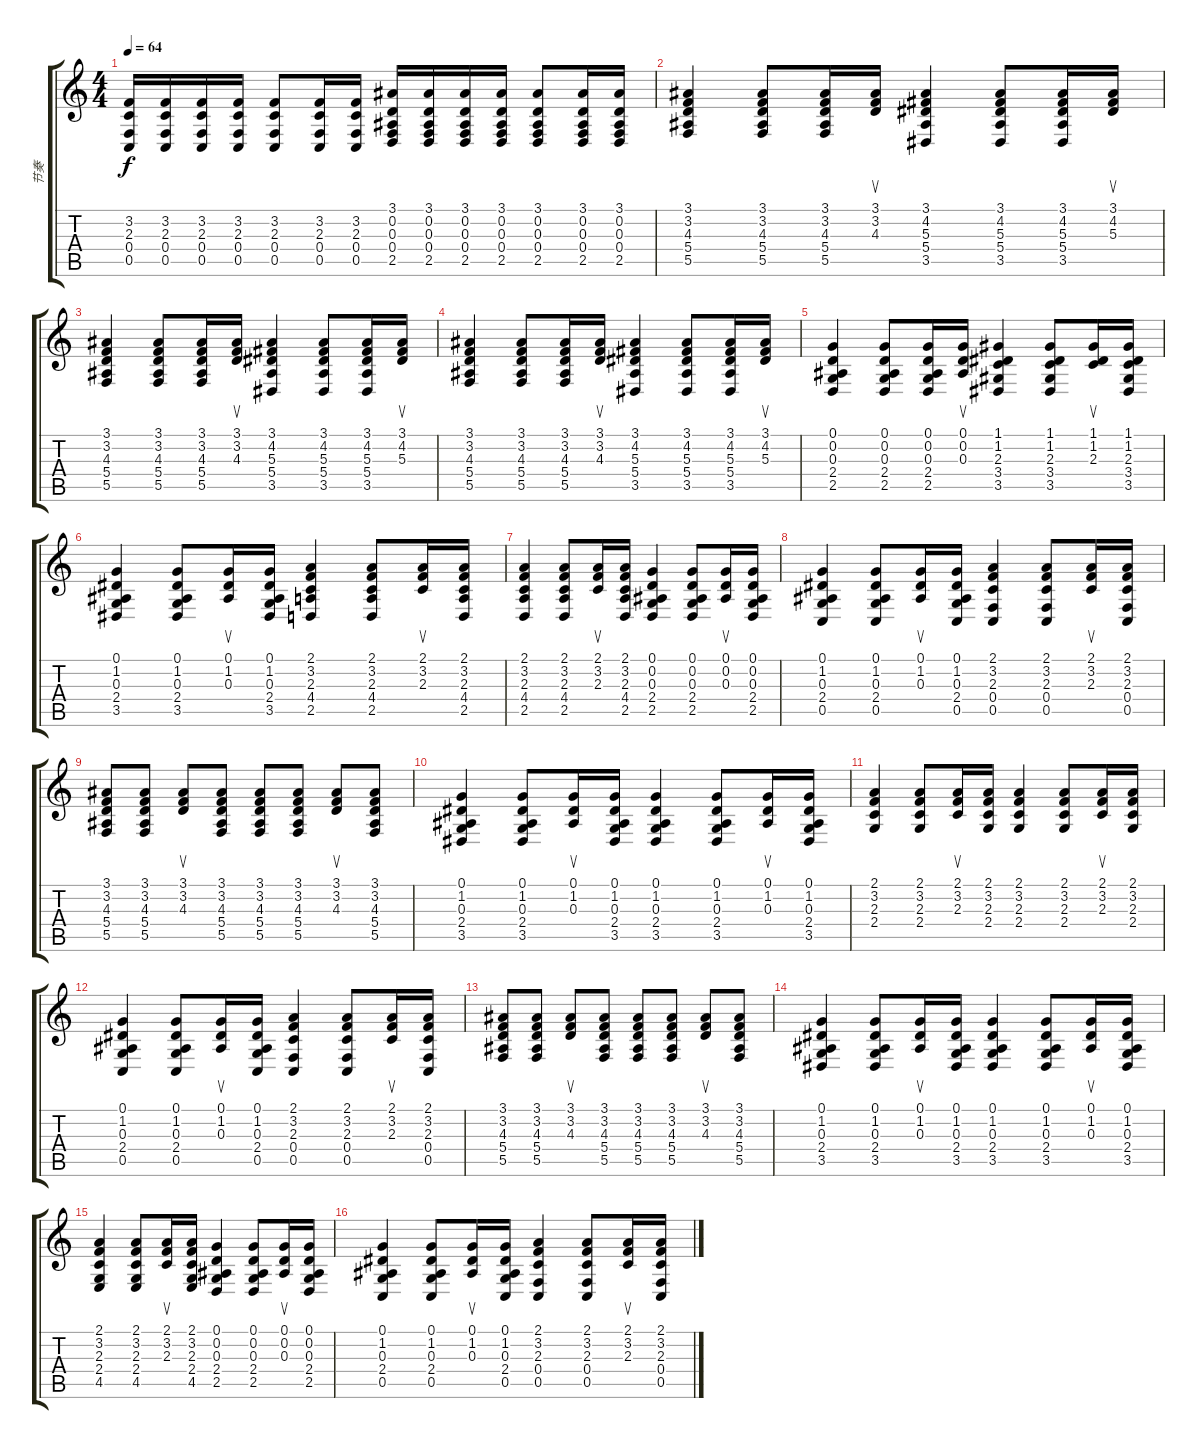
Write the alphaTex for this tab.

\track ("节奏" "节奏") {instrument electricgrandpiano}
\staff {score tabs}
\tuning (G4 D4 Bb3 F3 C3 G2) {hide}
\ts (4 4)
\tempo 64
\clef g2
\ks c
(3.2 2.3 0.4 0.5).16{dy f} (3.2 2.3 0.4 0.5).16 (3.2 2.3 0.4 0.5).16 (3.2 2.3 0.4 0.5).16 (3.2 2.3 0.4 0.5).8 (3.2 2.3 0.4 0.5).16 (3.2 2.3 0.4 0.5).16 (3.1 0.2 0.3 0.4 2.5).16 (3.1 0.2 0.3 0.4 2.5).16 (3.1 0.2 0.3 0.4 2.5).16 (3.1 0.2 0.3 0.4 2.5).16 (3.1 0.2 0.3 0.4 2.5).8 (3.1 0.2 0.3 0.4 2.5).16 (3.1 0.2 0.3 0.4 2.5).16 |
(3.1 3.2 4.3 5.4 5.5).4 (3.1 3.2 4.3 5.4 5.5).8 (3.1 3.2 4.3 5.4 5.5).16 (3.1 3.2 4.3).16{su} (3.1 4.2 5.3 5.4 3.5).4 (3.1 4.2 5.3 5.4 3.5).8 (3.1 4.2 5.3 5.4 3.5).16 (3.1 4.2 5.3).16{su} |
(3.1 3.2 4.3 5.4 5.5).4 (3.1 3.2 4.3 5.4 5.5).8 (3.1 3.2 4.3 5.4 5.5).16 (3.1 3.2 4.3).16{su} (3.1 4.2 5.3 5.4 3.5).4 (3.1 4.2 5.3 5.4 3.5).8 (3.1 4.2 5.3 5.4 3.5).16 (3.1 4.2 5.3).16{su} |
(3.1 3.2 4.3 5.4 5.5).4 (3.1 3.2 4.3 5.4 5.5).8 (3.1 3.2 4.3 5.4 5.5).16 (3.1 3.2 4.3).16{su} (3.1 4.2 5.3 5.4 3.5).4 (3.1 4.2 5.3 5.4 3.5).8 (3.1 4.2 5.3 5.4 3.5).16 (3.1 4.2 5.3).16{su} |
(0.1 0.2 0.3 2.4 2.5).4 (0.1 0.2 0.3 2.4 2.5).8 (0.1 0.2 0.3 2.4 2.5).16 (0.1 0.2 0.3).16{su} (1.1 1.2 2.3 3.4 3.5).4 (1.1 1.2 2.3 3.4 3.5).8 (1.1 1.2 2.3).16{su} (1.1 1.2 2.3 3.4 3.5).16 |
(0.1 1.2 0.3 2.4 3.5).4 (0.1 1.2 0.3 2.4 3.5).8 (0.1 1.2 0.3).16{su} (0.1 1.2 0.3 2.4 3.5).16 (2.1 3.2 2.3 4.4 2.5).4 (2.1 3.2 2.3 4.4 2.5).8 (2.1 3.2 2.3).16{su} (2.1 3.2 2.3 4.4 2.5).16 |
(2.1 3.2 2.3 4.4 2.5).4 (2.1 3.2 2.3 4.4 2.5).8 (2.1 3.2 2.3).16{su} (2.1 3.2 2.3 4.4 2.5).16 (0.1 0.2 0.3 2.4 2.5).4 (0.1 0.2 0.3 2.4 2.5).8 (0.1 0.2 0.3).16{su} (0.1 0.2 0.3 2.4 2.5).16 |
(0.1 1.2 0.3 2.4 0.5).4 (0.1 1.2 0.3 2.4 0.5).8 (0.1 1.2 0.3).16{su} (0.1 1.2 0.3 2.4 0.5).16 (2.1 3.2 2.3 0.4 0.5).4 (2.1 3.2 2.3 0.4 0.5).8 (2.1 3.2 2.3).16{su} (2.1 3.2 2.3 0.4 0.5).16 |
(3.1 3.2 4.3 5.4 5.5).8 (3.1 3.2 4.3 5.4 5.5).8 (3.1 3.2 4.3).8{su} (3.1 3.2 4.3 5.4 5.5).8 (3.1 3.2 4.3 5.4 5.5).8 (3.1 3.2 4.3 5.4 5.5).8 (3.1 3.2 4.3).8{su} (3.1 3.2 4.3 5.4 5.5).8 |
(0.1 1.2 0.3 2.4 3.5).4 (0.1 1.2 0.3 2.4 3.5).8 (0.1 1.2 0.3).16{su} (0.1 1.2 0.3 2.4 3.5).16 (0.1 1.2 0.3 2.4 3.5).4 (0.1 1.2 0.3 2.4 3.5).8 (0.1 1.2 0.3).16{su} (0.1 1.2 0.3 2.4 3.5).16 |
(2.1 3.2 2.3 2.4).4 (2.1 3.2 2.3 2.4).8 (2.1 3.2 2.3).16{su} (2.1 3.2 2.3 2.4).16 (2.1 3.2 2.3 2.4).4 (2.1 3.2 2.3 2.4).8 (2.1 3.2 2.3).16{su} (2.1 3.2 2.3 2.4).16{txt ""} |
(0.1 1.2 0.3 2.4 0.5).4 (0.1 1.2 0.3 2.4 0.5).8 (0.1 1.2 0.3).16{su} (0.1 1.2 0.3 2.4 0.5).16 (2.1 3.2 2.3 0.4 0.5).4 (2.1 3.2 2.3 0.4 0.5).8 (2.1 3.2 2.3).16{su} (2.1 3.2 2.3 0.4 0.5).16 |
(3.1 3.2 4.3 5.4 5.5).8 (3.1 3.2 4.3 5.4 5.5).8 (3.1 3.2 4.3).8{su} (3.1 3.2 4.3 5.4 5.5).8 (3.1 3.2 4.3 5.4 5.5).8 (3.1 3.2 4.3 5.4 5.5).8 (3.1 3.2 4.3).8{su} (3.1 3.2 4.3 5.4 5.5).8 |
(0.1 1.2 0.3 2.4 3.5).4 (0.1 1.2 0.3 2.4 3.5).8 (0.1 1.2 0.3).16{su} (0.1 1.2 0.3 2.4 3.5).16 (0.1 1.2 0.3 2.4 3.5).4 (0.1 1.2 0.3 2.4 3.5).8 (0.1 1.2 0.3).16{su} (0.1 1.2 0.3 2.4 3.5).16 |
(2.1 3.2 2.3 2.4 4.5).4 (2.1 3.2 2.3 2.4 4.5).8 (2.1 3.2 2.3).16{su} (2.1 3.2 2.3 2.4 4.5).16 (0.1 0.2 0.3 2.4 2.5).4 (0.1 0.2 0.3 2.4 2.5).8 (0.1 0.2 0.3).16{su} (0.1 0.2 0.3 2.4 2.5).16 |
(0.1 1.2 0.3 2.4 0.5).4 (0.1 1.2 0.3 2.4 0.5).8 (0.1 1.2 0.3).16{su} (0.1 1.2 0.3 2.4 0.5).16 (2.1 3.2 2.3 0.4 0.5).4 (2.1 3.2 2.3 0.4 0.5).8 (2.1 3.2 2.3).16{su} (2.1 3.2 2.3 0.4 0.5).16
